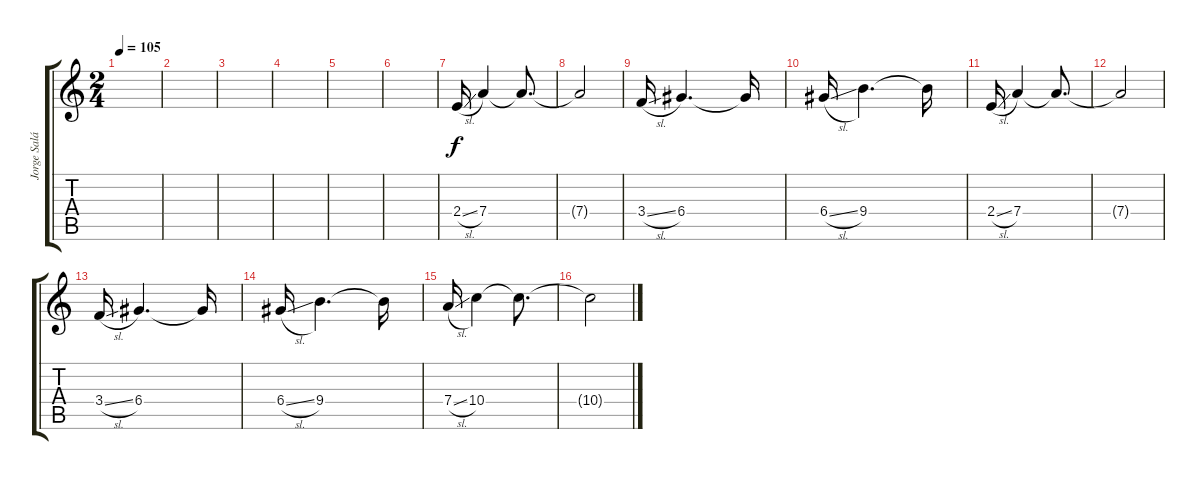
\track ("Jorge Salán" "Jorge Salá") {instrument overdrivenguitar}
\staff {score tabs}
\tuning (E4 B3 G3 D3 A2 E2) {hide}
\ts (2 4)
\tempo 105
\clef g2
\ks c
|
|
|
|
|
|
2.4{sl}.16{volume 12} 7.4.4 7.4{t}.8{d} |
7.4{t}.2 |
3.4{sl}.16 6.4.4{d} 6.4{t}.16 |
6.4{sl}.16 9.4.4{d} 9.4{t}.16 |
2.4{sl}.16 7.4.4 7.4{t}.8{d} |
7.4{t}.2 |
3.4{sl}.16 6.4.4{d} 6.4{t}.16 |
6.4{sl}.16 9.4.4{d} 9.4{t}.16 |
7.4{sl}.16 10.4.4 10.4{t}.8{d} |
10.4{t}.2
